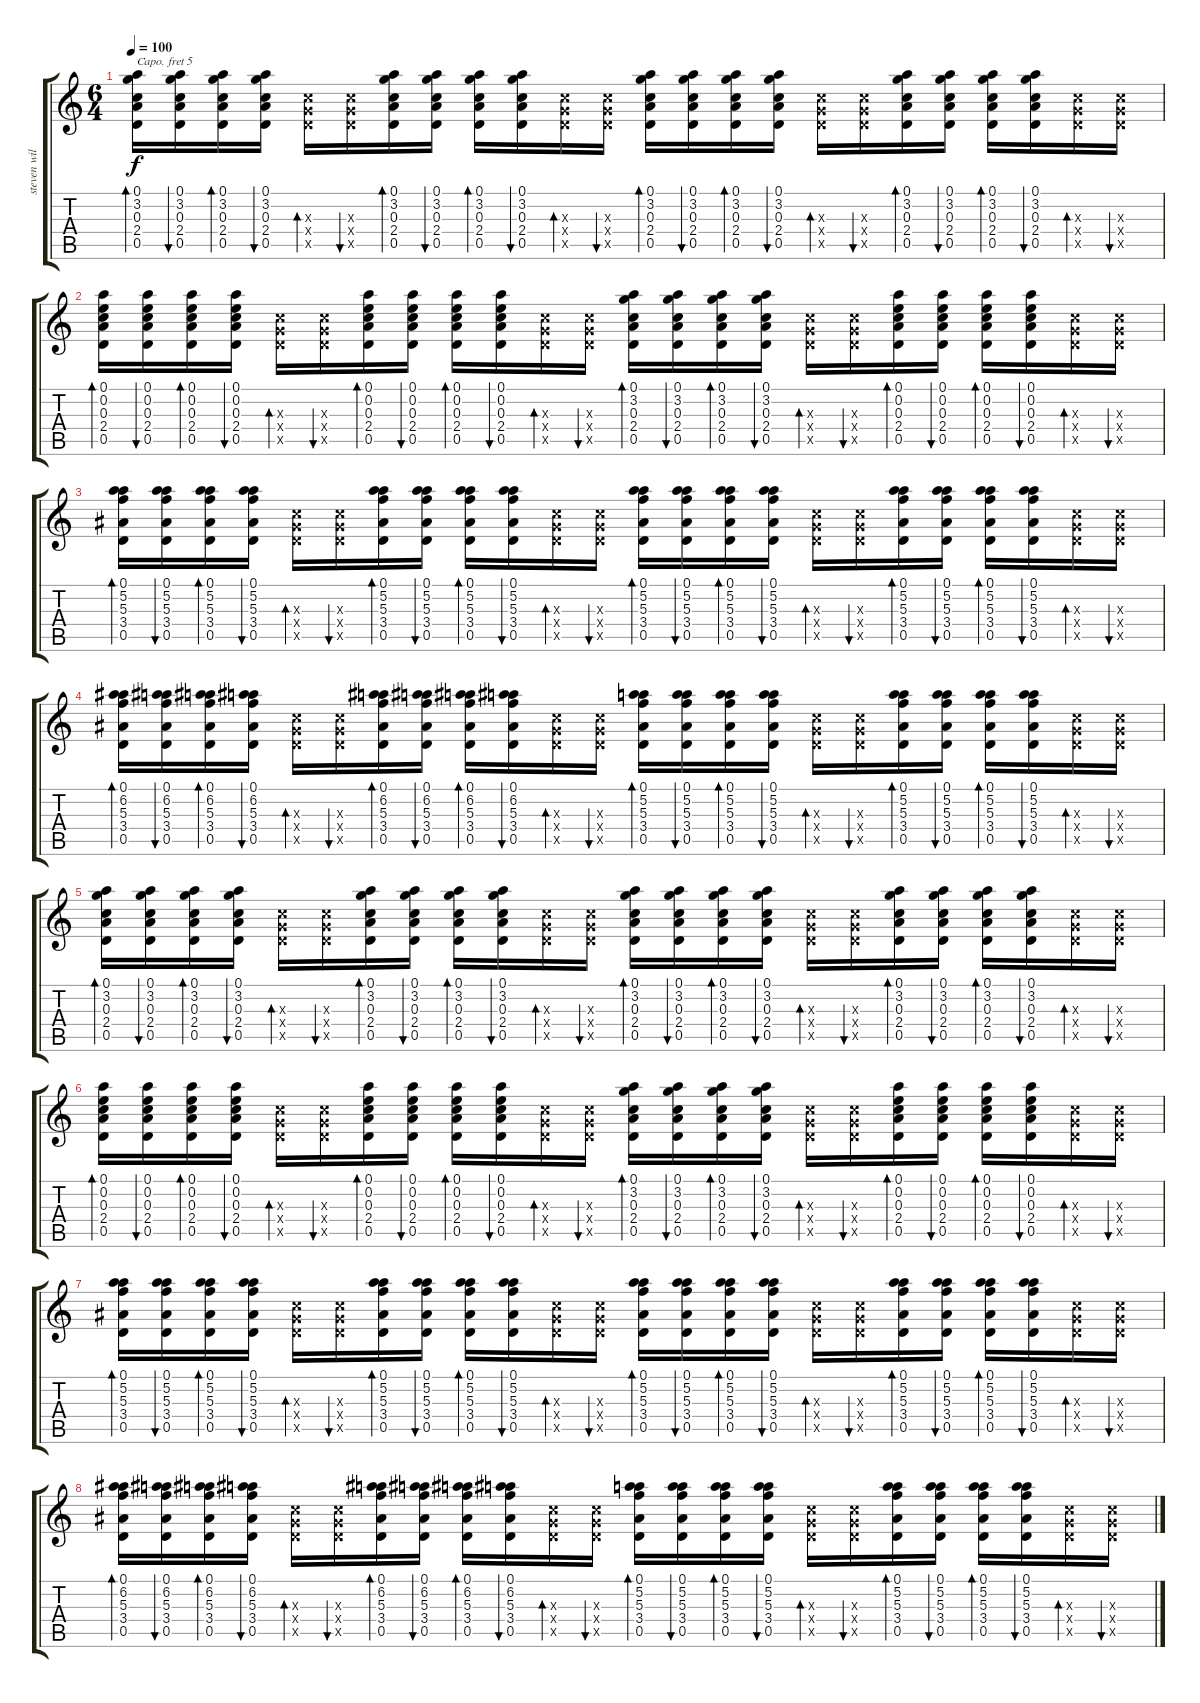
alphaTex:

\track ("steven wilson" "steven wil") {instrument acousticguitarsteel}
\staff {score tabs}
\capo 5
\tuning (E4 B3 G3 D3 A2 E2) {hide}
\ts (6 4)
\tempo 100
\clef g2
\ks c
(0.1 3.2 0.3 2.4 0.5).16{bd 30 dy f} (0.1 3.2 0.3 2.4 0.5).16{bu 30} (0.1 3.2 0.3 2.4 0.5).16{bd 30} (0.1 3.2 0.3 2.4 0.5).16{bu 60} (0.3{x} 0.4{x} 0.5{x}).16{bd 60} (0.3{x} 0.4{x} 0.5{x}).16{bu 60} (0.1 3.2 0.3 2.4 0.5).16{bd 30} (0.1 3.2 0.3 2.4 0.5).16{bu 30} (0.1 3.2 0.3 2.4 0.5).16{bd 30} (0.1 3.2 0.3 2.4 0.5).16{bu 60} (0.3{x} 0.4{x} 0.5{x}).16{bd 30} (0.3{x} 0.4{x} 0.5{x}).16{bu 30} (0.1 3.2 0.3 2.4 0.5).16{bd 30} (0.1 3.2 0.3 2.4 0.5).16{bu 30} (0.1 3.2 0.3 2.4 0.5).16{bd 30} (0.1 3.2 0.3 2.4 0.5).16{bu 30} (0.3{x} 0.4{x} 0.5{x}).16{bd 30} (0.3{x} 0.4{x} 0.5{x}).16{bu 30} (0.1 3.2 0.3 2.4 0.5).16{bd 30} (0.1 3.2 0.3 2.4 0.5).16{bu 30} (0.1 3.2 0.3 2.4 0.5).16{bd 30} (0.1 3.2 0.3 2.4 0.5).16{bu 30} (0.3{x} 0.4{x} 0.5{x}).16{bd 30} (0.3{x} 0.4{x} 0.5{x}).16{bu 30} |
(0.1 0.2 0.3 2.4 0.5).16{bd 30} (0.1 0.2 0.3 2.4 0.5).16{bu 30} (0.1 0.2 0.3 2.4 0.5).16{bd 30} (0.1 0.2 0.3 2.4 0.5).16{bu 60} (0.3{x} 0.4{x} 0.5{x}).16{bd 60} (0.3{x} 0.4{x} 0.5{x}).16{bu 60} (0.1 0.2 0.3 2.4 0.5).16{bd 30} (0.1 0.2 0.3 2.4 0.5).16{bu 30} (0.1 0.2 0.3 2.4 0.5).16{bd 30} (0.1 0.2 0.3 2.4 0.5).16{bu 60} (0.3{x} 0.4{x} 0.5{x}).16{bd 30} (0.3{x} 0.4{x} 0.5{x}).16{bu 30} (0.1 3.2 0.3 2.4 0.5).16{bd 30} (0.1 3.2 0.3 2.4 0.5).16{bu 30} (0.1 3.2 0.3 2.4 0.5).16{bd 30} (0.1 3.2 0.3 2.4 0.5).16{bu 30} (0.3{x} 0.4{x} 0.5{x}).16{bd 30} (0.3{x} 0.4{x} 0.5{x}).16{bu 30} (0.1 0.2 0.3 2.4 0.5).16{bd 30} (0.1 0.2 0.3 2.4 0.5).16{bu 30} (0.1 0.2 0.3 2.4 0.5).16{bd 30} (0.1 0.2 0.3 2.4 0.5).16{bu 30} (0.3{x} 0.4{x} 0.5{x}).16{bd 30} (0.3{x} 0.4{x} 0.5{x}).16{bu 30} |
(0.1 5.2 5.3 3.4 0.5).16{bd 30} (0.1 5.2 5.3 3.4 0.5).16{bu 30} (0.1 5.2 5.3 3.4 0.5).16{bd 30} (0.1 5.2 5.3 3.4 0.5).16{bu 60} (0.3{x} 0.4{x} 0.5{x}).16{bd 60} (0.3{x} 0.4{x} 0.5{x}).16{bu 60} (0.1 5.2 5.3 3.4 0.5).16{bd 30} (0.1 5.2 5.3 3.4 0.5).16{bu 30} (0.1 5.2 5.3 3.4 0.5).16{bd 30} (0.1 5.2 5.3 3.4 0.5).16{bu 60} (0.3{x} 0.4{x} 0.5{x}).16{bd 30} (0.3{x} 0.4{x} 0.5{x}).16{bu 30} (0.1 5.2 5.3 3.4 0.5).16{bd 30} (0.1 5.2 5.3 3.4 0.5).16{bu 30} (0.1 5.2 5.3 3.4 0.5).16{bd 30} (0.1 5.2 5.3 3.4 0.5).16{bu 30} (0.3{x} 0.4{x} 0.5{x}).16{bd 30} (0.3{x} 0.4{x} 0.5{x}).16{bu 30} (0.1 5.2 5.3 3.4 0.5).16{bd 30} (0.1 5.2 5.3 3.4 0.5).16{bu 30} (0.1 5.2 5.3 3.4 0.5).16{bd 30} (0.1 5.2 5.3 3.4 0.5).16{bu 30} (0.3{x} 0.4{x} 0.5{x}).16{bd 30} (0.3{x} 0.4{x} 0.5{x}).16{bu 30} |
(0.1 6.2 5.3 3.4 0.5).16{bd 30} (0.1 6.2 5.3 3.4 0.5).16{bu 30} (0.1 6.2 5.3 3.4 0.5).16{bd 30} (0.1 6.2 5.3 3.4 0.5).16{bu 60} (0.3{x} 0.4{x} 0.5{x}).16{bd 60} (0.3{x} 0.4{x} 0.5{x}).16{bu 60} (0.1 6.2 5.3 3.4 0.5).16{bd 30} (0.1 6.2 5.3 3.4 0.5).16{bu 30} (0.1 6.2 5.3 3.4 0.5).16{bd 30} (0.1 6.2 5.3 3.4 0.5).16{bu 60} (0.3{x} 0.4{x} 0.5{x}).16{bd 30} (0.3{x} 0.4{x} 0.5{x}).16{bu 30} (0.1 5.2 5.3 3.4 0.5).16{bd 30} (0.1 5.2 5.3 3.4 0.5).16{bu 30} (0.1 5.2 5.3 3.4 0.5).16{bd 30} (0.1 5.2 5.3 3.4 0.5).16{bu 30} (0.3{x} 0.4{x} 0.5{x}).16{bd 30} (0.3{x} 0.4{x} 0.5{x}).16{bu 30} (0.1 5.2 5.3 3.4 0.5).16{bd 30} (0.1 5.2 5.3 3.4 0.5).16{bu 30} (0.1 5.2 5.3 3.4 0.5).16{bd 30} (0.1 5.2 5.3 3.4 0.5).16{bu 30} (0.3{x} 0.4{x} 0.5{x}).16{bd 30} (0.3{x} 0.4{x} 0.5{x}).16{bu 30} |
(0.1 3.2 0.3 2.4 0.5).16{bd 30} (0.1 3.2 0.3 2.4 0.5).16{bu 30} (0.1 3.2 0.3 2.4 0.5).16{bd 30} (0.1 3.2 0.3 2.4 0.5).16{bu 60} (0.3{x} 0.4{x} 0.5{x}).16{bd 60} (0.3{x} 0.4{x} 0.5{x}).16{bu 60} (0.1 3.2 0.3 2.4 0.5).16{bd 30} (0.1 3.2 0.3 2.4 0.5).16{bu 30} (0.1 3.2 0.3 2.4 0.5).16{bd 30} (0.1 3.2 0.3 2.4 0.5).16{bu 60} (0.3{x} 0.4{x} 0.5{x}).16{bd 30} (0.3{x} 0.4{x} 0.5{x}).16{bu 30} (0.1 3.2 0.3 2.4 0.5).16{bd 30} (0.1 3.2 0.3 2.4 0.5).16{bu 30} (0.1 3.2 0.3 2.4 0.5).16{bd 30} (0.1 3.2 0.3 2.4 0.5).16{bu 30} (0.3{x} 0.4{x} 0.5{x}).16{bd 30} (0.3{x} 0.4{x} 0.5{x}).16{bu 30} (0.1 3.2 0.3 2.4 0.5).16{bd 30} (0.1 3.2 0.3 2.4 0.5).16{bu 30} (0.1 3.2 0.3 2.4 0.5).16{bd 30} (0.1 3.2 0.3 2.4 0.5).16{bu 30} (0.3{x} 0.4{x} 0.5{x}).16{bd 30} (0.3{x} 0.4{x} 0.5{x}).16{bu 30} |
(0.1 0.2 0.3 2.4 0.5).16{bd 30} (0.1 0.2 0.3 2.4 0.5).16{bu 30} (0.1 0.2 0.3 2.4 0.5).16{bd 30} (0.1 0.2 0.3 2.4 0.5).16{bu 60} (0.3{x} 0.4{x} 0.5{x}).16{bd 60} (0.3{x} 0.4{x} 0.5{x}).16{bu 60} (0.1 0.2 0.3 2.4 0.5).16{bd 30} (0.1 0.2 0.3 2.4 0.5).16{bu 30} (0.1 0.2 0.3 2.4 0.5).16{bd 30} (0.1 0.2 0.3 2.4 0.5).16{bu 60} (0.3{x} 0.4{x} 0.5{x}).16{bd 30} (0.3{x} 0.4{x} 0.5{x}).16{bu 30} (0.1 3.2 0.3 2.4 0.5).16{bd 30} (0.1 3.2 0.3 2.4 0.5).16{bu 30} (0.1 3.2 0.3 2.4 0.5).16{bd 30} (0.1 3.2 0.3 2.4 0.5).16{bu 30} (0.3{x} 0.4{x} 0.5{x}).16{bd 30} (0.3{x} 0.4{x} 0.5{x}).16{bu 30} (0.1 0.2 0.3 2.4 0.5).16{bd 30} (0.1 0.2 0.3 2.4 0.5).16{bu 30} (0.1 0.2 0.3 2.4 0.5).16{bd 30} (0.1 0.2 0.3 2.4 0.5).16{bu 30} (0.3{x} 0.4{x} 0.5{x}).16{bd 30} (0.3{x} 0.4{x} 0.5{x}).16{bu 30} |
(0.1 5.2 5.3 3.4 0.5).16{bd 30} (0.1 5.2 5.3 3.4 0.5).16{bu 30} (0.1 5.2 5.3 3.4 0.5).16{bd 30} (0.1 5.2 5.3 3.4 0.5).16{bu 60} (0.3{x} 0.4{x} 0.5{x}).16{bd 60} (0.3{x} 0.4{x} 0.5{x}).16{bu 60} (0.1 5.2 5.3 3.4 0.5).16{bd 30} (0.1 5.2 5.3 3.4 0.5).16{bu 30} (0.1 5.2 5.3 3.4 0.5).16{bd 30} (0.1 5.2 5.3 3.4 0.5).16{bu 60} (0.3{x} 0.4{x} 0.5{x}).16{bd 30} (0.3{x} 0.4{x} 0.5{x}).16{bu 30} (0.1 5.2 5.3 3.4 0.5).16{bd 30} (0.1 5.2 5.3 3.4 0.5).16{bu 30} (0.1 5.2 5.3 3.4 0.5).16{bd 30} (0.1 5.2 5.3 3.4 0.5).16{bu 30} (0.3{x} 0.4{x} 0.5{x}).16{bd 30} (0.3{x} 0.4{x} 0.5{x}).16{bu 30} (0.1 5.2 5.3 3.4 0.5).16{bd 30} (0.1 5.2 5.3 3.4 0.5).16{bu 30} (0.1 5.2 5.3 3.4 0.5).16{bd 30} (0.1 5.2 5.3 3.4 0.5).16{bu 30} (0.3{x} 0.4{x} 0.5{x}).16{bd 30} (0.3{x} 0.4{x} 0.5{x}).16{bu 30} |
(0.1 6.2 5.3 3.4 0.5).16{bd 30} (0.1 6.2 5.3 3.4 0.5).16{bu 30} (0.1 6.2 5.3 3.4 0.5).16{bd 30} (0.1 6.2 5.3 3.4 0.5).16{bu 60} (0.3{x} 0.4{x} 0.5{x}).16{bd 60} (0.3{x} 0.4{x} 0.5{x}).16{bu 60} (0.1 6.2 5.3 3.4 0.5).16{bd 30} (0.1 6.2 5.3 3.4 0.5).16{bu 30} (0.1 6.2 5.3 3.4 0.5).16{bd 30} (0.1 6.2 5.3 3.4 0.5).16{bu 60} (0.3{x} 0.4{x} 0.5{x}).16{bd 30} (0.3{x} 0.4{x} 0.5{x}).16{bu 30} (0.1 5.2 5.3 3.4 0.5).16{bd 30} (0.1 5.2 5.3 3.4 0.5).16{bu 30} (0.1 5.2 5.3 3.4 0.5).16{bd 30} (0.1 5.2 5.3 3.4 0.5).16{bu 30} (0.3{x} 0.4{x} 0.5{x}).16{bd 30} (0.3{x} 0.4{x} 0.5{x}).16{bu 30} (0.1 5.2 5.3 3.4 0.5).16{bd 30} (0.1 5.2 5.3 3.4 0.5).16{bu 30} (0.1 5.2 5.3 3.4 0.5).16{bd 30} (0.1 5.2 5.3 3.4 0.5).16{bu 30} (0.3{x} 0.4{x} 0.5{x}).16{bd 30} (0.3{x} 0.4{x} 0.5{x}).16{bu 30}
